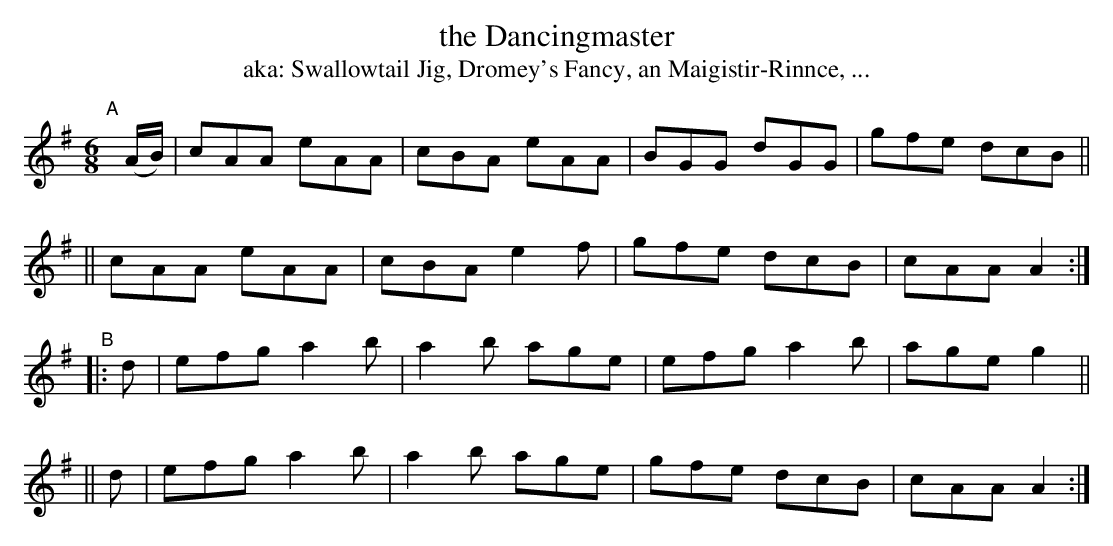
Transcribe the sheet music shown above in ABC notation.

X:1
T: the Dancingmaster
T: aka: Swallowtail Jig, Dromey's Fancy, an Maigistir-Rinnce, ...
M: 6/8
L: 1/8
K: Ador
"^A"[|] (A/B/) \
|  cAA eAA | cBA eAA | BGG dGG | gfe dcB ||
|| cAA eAA | cBA e2f | gfe dcB | cAA A2 :|
"^B"\
|: d | efg a2b | a2b age | efg a2b | age g2 ||
|| d | efg a2b | a2b age | gfe dcB | cAA A2 :|
